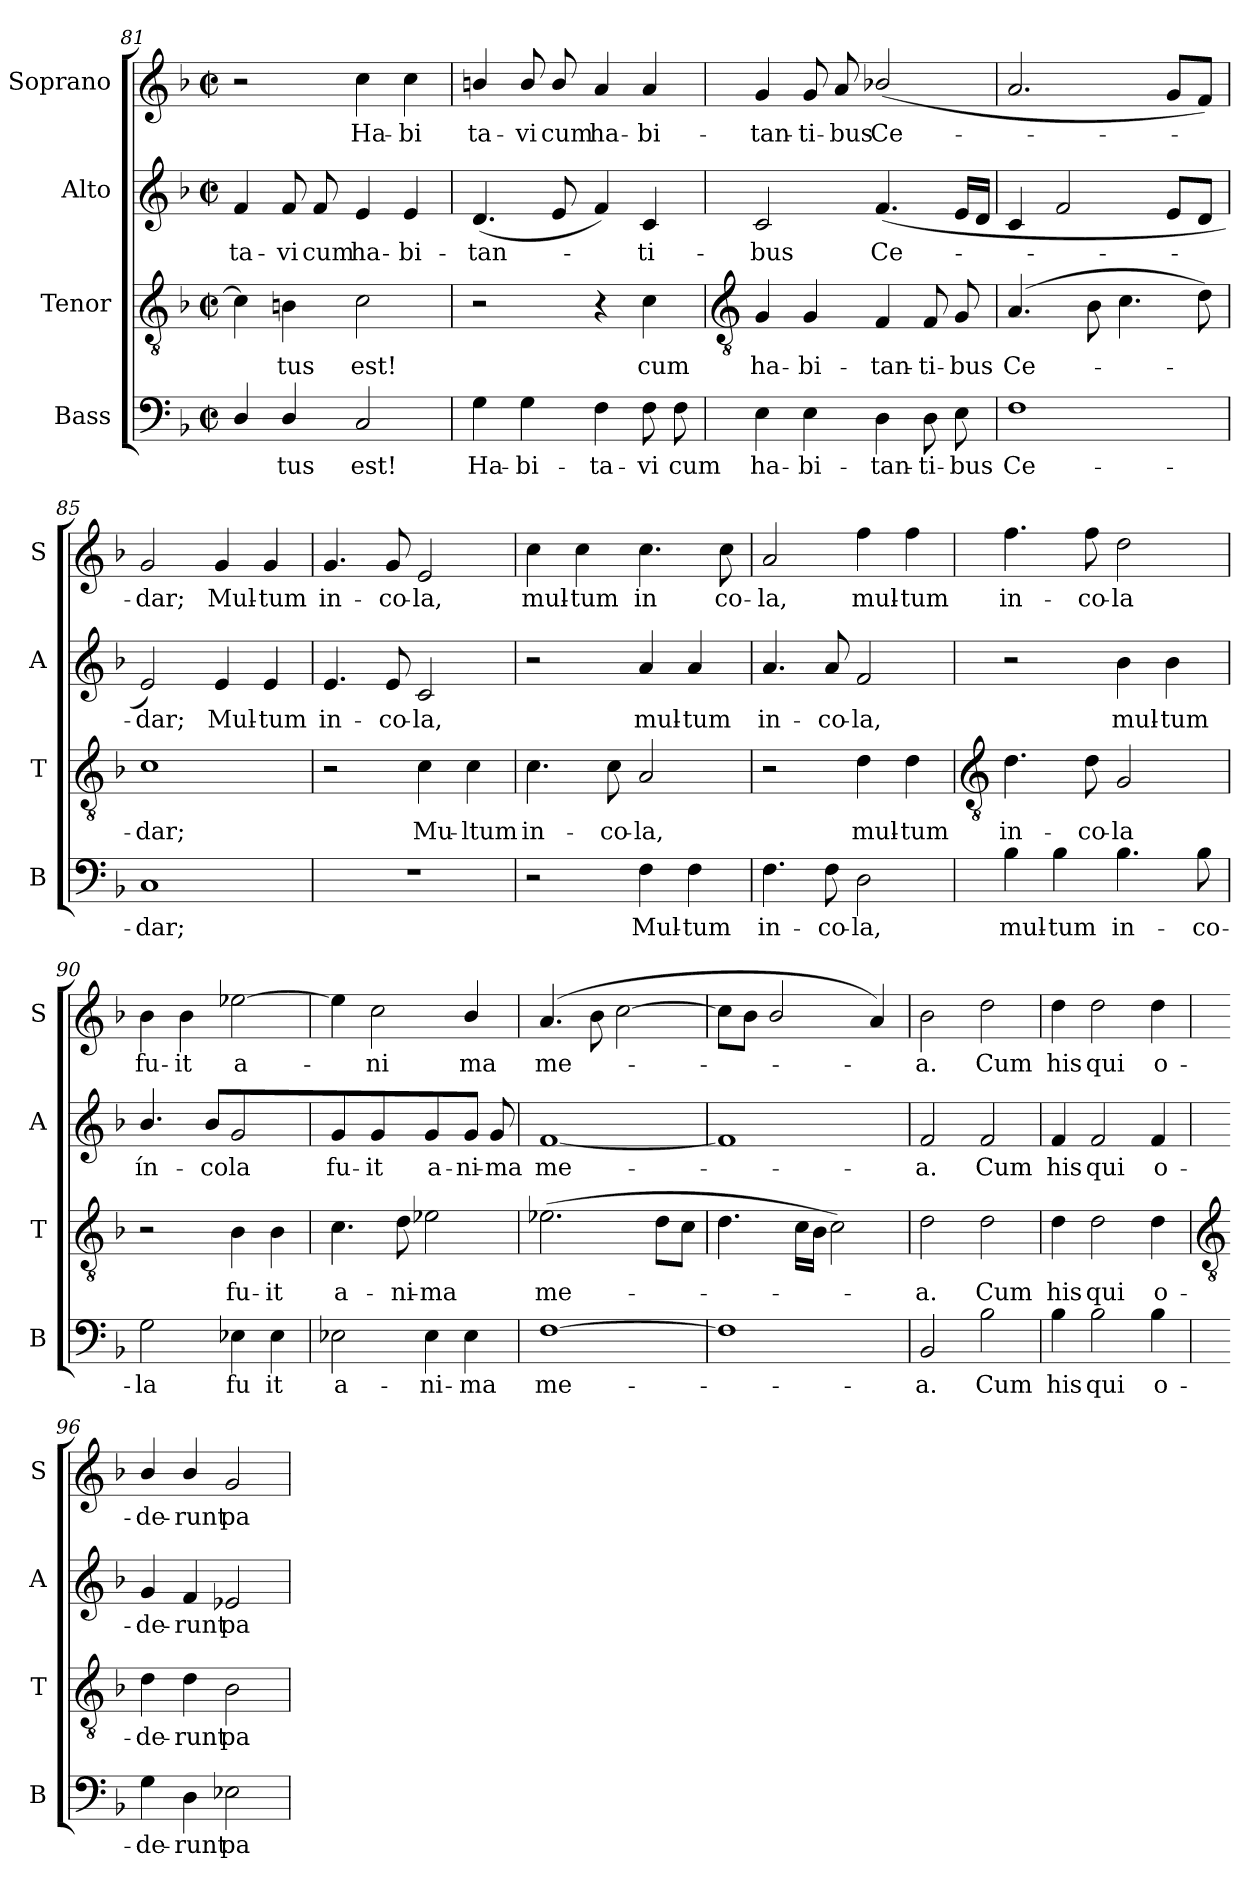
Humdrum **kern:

**kern	**text	**kern	**text	**kern	**text	**kern	**text
*part4	*part4	*part3	*part3	*part2	*part2	*part1	*part1
*staff4	*staff4	*staff3	*staff3	*staff2	*staff2	*staff1	*staff1
*I"Bass	*	*I"Tenor	*	*I"Alto	*	*I"Soprano	*
*I'B	*	*I'T	*	*I'A	*	*I'S	*
*clefF4	*	*clefGv2	*	*clefG2	*	*clefG2	*
*k[b-]	*	*k[b-]	*	*k[b-]	*	*k[b-]	*
*F:	*	*F:	*	*F:	*	*F:	*
*M2/2	*	*M2/2	*	*M2/2	*	*M2/2	*
*met(c|)	*	*met(c|)	*	*met(c|)	*	*met(c|)	*
=81	=81	=81	=81	=81	=81	=81	=81
!	!	!	!	!	!LO:LY:b	!	!
4D/	.	4c]	.	4f	-ta-	2r	.
!	!LO:LY:b	!	!LO:LY:b	!	!LO:LY:b	!	!
4D/	tus	4Bn	tus	8f	-vi	.	.
!	!	!	!	!	!LO:LY:b	!	!
.	.	.	.	8f	cum	.	.
!	!LO:LY:b	!	!LO:LY:b	!	!LO:LY:b	!	!LO:LY:b
2C	est!	2c	est!	4e	ha-	4cc	Ha-
!	!	!	!	!	!LO:LY:b	!	!LO:LY:b
.	.	.	.	4e	-bi-	4cc	-bi
=82	=82	=82	=82	=82	=82	=82	=82
!	!LO:LY:b	!	!	!	!LO:LY:b	!	!LO:LY:b
4G	Ha-	2r	.	(<4.d	-tan-	4bn/	ta-
!	!LO:LY:b	!	!	!	!	!	!LO:LY:b
4G	-bi-	.	.	.	.	8b/	-vi
!	!	!	!	!	!	!	!LO:LY:b
.	.	.	.	8e	.	8b/	cum
!	!LO:LY:b	!	!	!	!	!	!LO:LY:b
4F	-ta-	4r	.	4f)	.	4a	ha-
!	!LO:LY:b	!	!LO:LY:b	!	!LO:LY:b	!	!LO:LY:b
8F	-vi	4c	cum	4c	ti-	4a	-bi-
!	!LO:LY:b	!	!	!	!	!	!
8FL	cum	.	.	.	.	.	.
!!LO:LB:g=z
=83	=83	=83	=83	=83	=83	=83	=83
*	*	*clefGv2	*	*	*	*	*
!	!LO:LY:b	!	!LO:LY:b	!	!LO:LY:b	!	!LO:LY:b
4E	ha-	4G	ha-	2c	-bus	4g	-tan-
!	!LO:LY:b	!	!LO:LY:b	!	!	!	!LO:LY:b
4E	-bi-	4G	-bi-	.	.	8g	-ti-
!	!	!	!	!	!	!	!LO:LY:b
.	.	.	.	.	.	8a	-bus
!	!LO:LY:b	!	!LO:LY:b	!	!LO:LY:b	!	!LO:LY:b
4D	-tan-	4F	-tan-	(<4.f	Ce-	(<2b-X/	Ce-
!	!LO:LY:b	!	!LO:LY:b	!	!	!	!
8D	-ti-	8F	-ti-	.	.	.	.
!	!LO:LY:b	!	!LO:LY:b	!	!	!	!
8E	-bus	8G	-bus	16eLL	.	.	.
.	.	.	.	16dJJ	.	.	.
=84	=84	=84	=84	=84	=84	=84	=84
!	!LO:LY:b	!	!LO:LY:b	!	!	!	!
1F	Ce-	(>4.A	Ce-	4c	.	2.a	.
.	.	.	.	2f	.	.	.
.	.	8B-	.	.	.	.	.
.	.	4.c	.	.	.	.	.
.	.	.	.	8eL	.	8gL	.
.	.	8d)	.	8dJ	.	8fJ)	.
=85	=85	=85	=85	=85	=85	=85	=85
!	!LO:LY:b	!	!LO:LY:b	!	!LO:LY:b	!	!LO:LY:b
1C	-dar;	1c	dar;	2e)	dar;	2g	dar;
!	!	!	!	!	!LO:LY:b	!	!LO:LY:b
.	.	.	.	4e	Mul-	4g	Mul-
!	!	!	!	!	!LO:LY:b	!	!LO:LY:b
.	.	.	.	4e	-tum	4g	-tum
=86	=86	=86	=86	=86	=86	=86	=86
!	!	!	!	!	!LO:LY:b	!	!LO:LY:b
1r	.	2r	.	4.e	in-	4.g	in-
!	!	!	!	!	!LO:LY:b	!	!LO:LY:b
.	.	.	.	8e	-co-	8g	-co-
!	!	!	!LO:LY:b	!	!LO:LY:b	!	!LO:LY:b
.	.	4c	Mu-	2c	-la,	2e	-la,
!	!	!	!LO:LY:b	!	!	!	!
.	.	4c	-ltum	.	.	.	.
=87	=87	=87	=87	=87	=87	=87	=87
!	!	!	!LO:LY:b	!	!	!	!LO:LY:b
2r	.	4.c	in-	2r	.	4cc	mul-
!	!	!	!	!	!	!	!LO:LY:b
.	.	.	.	.	.	4cc	-tum
!	!	!	!LO:LY:b	!	!	!	!
.	.	8c	-co-	.	.	.	.
!	!LO:LY:b	!	!LO:LY:b	!	!LO:LY:b	!	!LO:LY:b
4F	Mul-	2A	-la,	4a	mul-	4.cc	in
!	!LO:LY:b	!	!	!	!LO:LY:b	!	!
4F	-tum	.	.	4a	-tum	.	.
!	!	!	!	!	!	!	!LO:LY:b
.	.	.	.	.	.	8cc	co-
=88	=88	=88	=88	=88	=88	=88	=88
!	!LO:LY:b	!	!	!	!LO:LY:b	!	!LO:LY:b
4.F	in-	2r	.	4.a	in-	2a	-la,
!	!LO:LY:b	!	!	!	!LO:LY:b	!	!
8F	-co-	.	.	8a	-co-	.	.
!	!LO:LY:b	!	!LO:LY:b	!	!LO:LY:b	!	!LO:LY:b
2D	-la,	4d	mul-	2f	-la,	4ff	mul-
!	!	!	!LO:LY:b	!	!	!	!LO:LY:b
.	.	4d	-tum	.	.	4ff	-tum
!!LO:LB:g=z
=89	=89	=89	=89	=89	=89	=89	=89
*	*	*clefGv2	*	*	*	*	*
!	!LO:LY:b	!	!LO:LY:b	!	!	!	!LO:LY:b
4B-	mul-	4.d	in-	2r	.	4.ff	in-
!	!LO:LY:b	!	!	!	!	!	!
4B-	-tum	.	.	.	.	.	.
!	!	!	!LO:LY:b	!	!	!	!LO:LY:b
.	.	8d	-co-	.	.	8ff	-co-
!	!LO:LY:b	!	!LO:LY:b	!	!LO:LY:b	!	!LO:LY:b
4.B-	in-	2G	-la	4b-	mul-	2dd	-la
!	!	!	!	!	!LO:LY:b	!	!
.	.	.	.	4b-	-tum	.	.
!	!LO:LY:b	!	!	!	!	!	!
8B-	-co-	.	.	.	.	.	.
=90	=90	=90	=90	=90	=90	=90	=90
!	!LO:LY:b	!	!	!	!LO:LY:b	!	!LO:LY:b
2G	-la	2r	.	4.b-/	ín-	4b-	fu-
!	!	!	!	!	!	!	!LO:LY:b
.	.	.	.	.	.	4b-	-it
!	!	!	!	!	!LO:LY:b	!	!
.	.	.	.	8b-/L	-cola	.	.
!	!LO:LY:b	!	!LO:LY:b	!	!	!	!LO:LY:b
4E-X	fu	4B-	fu-	2g	.	[2ee-X	a-
!	!LO:LY:b	!	!LO:LY:b	!	!	!	!
4E-	it	4B-	-it	.	.	.	.
=91	=91	=91	=91	=91	=91	=91	=91
!	!LO:LY:b	!	!LO:LY:b	!	!LO:LY:b	!	!
2E-X	a-	4.c	a-	4g	fu-	4ee-]	.
!	!	!	!	!	!LO:LY:b	!	!LO:LY:b
.	.	.	.	4g	-it	2cc	ni
!	!	!	!LO:LY:b	!	!	!	!
.	.	8d	-ni-	.	.	.	.
!	!LO:LY:b	!	!LO:LY:b	!	!LO:LY:b	!	!
4E-	-ni-	2e-X	-ma	4g	a-	.	.
!	!LO:LY:b	!	!	!	!LO:LY:b	!	!LO:LY:b
4E-	-ma	.	.	8gJ	-ni-	4b-/	ma
!	!	!	!	!	!LO:LY:b	!	!
.	.	.	.	8g	-ma	.	.
=92	=92	=92	=92	=92	=92	=92	=92
!	!LO:LY:b	!	!LO:LY:b	!	!LO:LY:b	!	!LO:LY:b
[1F	me-	(>2.e-X	me-	[1f	me-	(>4.a	me-
.	.	.	.	.	.	8b-	.
.	.	.	.	.	.	[2cc	.
.	.	8dL	.	.	.	.	.
.	.	8cJ	.	.	.	.	.
=93	=93	=93	=93	=93	=93	=93	=93
1F]	.	4.d	.	1f]	.	8ccL]	.
.	.	.	.	.	.	8b-J	.
.	.	.	.	.	.	2b-/	.
.	.	16cLL	.	.	.	.	.
.	.	16B-JJ	.	.	.	.	.
.	.	2c)	.	.	.	.	.
.	.	.	.	.	.	4a)	.
=94	=94	=94	=94	=94	=94	=94	=94
!	!LO:LY:b	!	!LO:LY:b	!	!LO:LY:b	!	!LO:LY:b
2BB-	a.	2d	a.	2f	a.	2b-	a.
!	!LO:LY:b	!	!LO:LY:b	!	!LO:LY:b	!	!LO:LY:b
2B-	Cum	2d	Cum	2f	Cum	2dd	Cum
=95	=95	=95	=95	=95	=95	=95	=95
!	!LO:LY:b	!	!LO:LY:b	!	!LO:LY:b	!	!LO:LY:b
4B-	his	4d	his	4f	his	4dd	his
!	!LO:LY:b	!	!LO:LY:b	!	!LO:LY:b	!	!LO:LY:b
2B-	qui	2d	qui	2f	qui	2dd	qui
!	!LO:LY:b	!	!LO:LY:b	!	!LO:LY:b	!	!LO:LY:b
4B-	o-	4d	o-	4f	o-	4dd	o-
!!LO:LB:g=z
=96	=96	=96	=96	=96	=96	=96	=96
*	*	*clefGv2	*	*	*	*	*
!	!LO:LY:b	!	!LO:LY:b	!	!LO:LY:b	!	!LO:LY:b
4G	-de-	4d	-de-	4g	-de-	4b-/	-de-
!	!LO:LY:b	!	!LO:LY:b	!	!LO:LY:b	!	!LO:LY:b
4D	-runt	4d	-runt	4f	-runt	4b-/	-runt
!	!LO:LY:b	!	!LO:LY:b	!	!LO:LY:b	!	!LO:LY:b
2E-X	pa-	2B-	pa-	2e-X	pa-	2g	pa-
=	=	=	=	=	=	=	=
*-	*-	*-	*-	*-	*-	*-	*-
